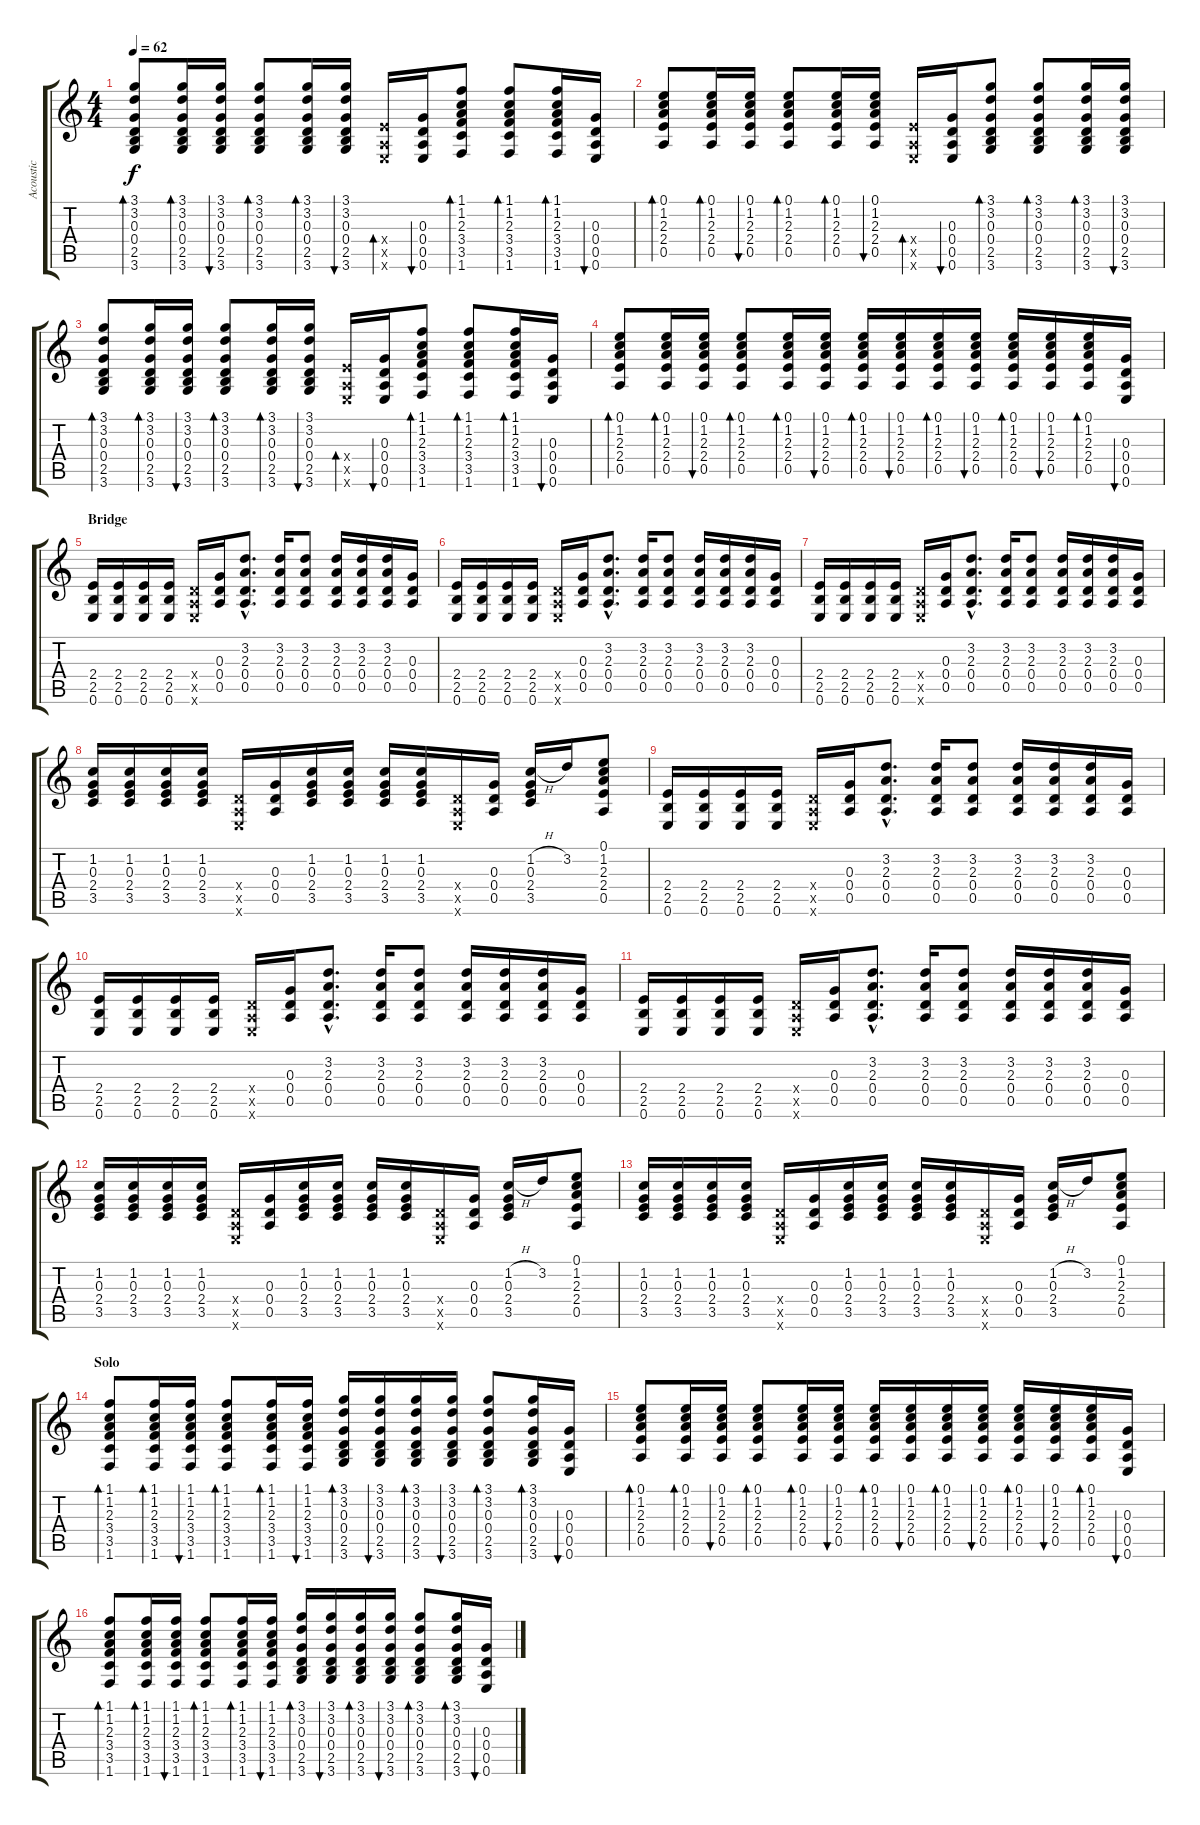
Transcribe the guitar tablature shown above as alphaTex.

\track ("Acoustic" "Acoustic") {instrument acousticguitarsteel}
\staff {score tabs}
\tuning (E4 B3 G3 D3 A2 E2) {hide}
\ts (4 4)
\tempo 62
\clef g2
\ks c
(3.1 3.2 0.3 0.4 2.5 3.6).8{bd 30 dy f} (3.1 3.2 0.3 0.4 2.5 3.6).16{bd 30} (3.1 3.2 0.3 0.4 2.5 3.6).16{bu 30} (3.1 3.2 0.3 0.4 2.5 3.6).8{bd 30} (3.1 3.2 0.3 0.4 2.5 3.6).16{bd 30} (3.1 3.2 0.3 0.4 2.5 3.6).16{bu 30} (2.4{x} 0.5{x} 0.6{x}).16{bd 30} (0.3 0.4 0.5 0.6).16{bu 30} (1.1 1.2 2.3 3.4 3.5 1.6).8{bd 30} (1.1 1.2 2.3 3.4 3.5 1.6).8{bd 30} (1.1 1.2 2.3 3.4 3.5 1.6).16{bd 30} (0.3 0.4 0.5 0.6).16{bu 30} |
(0.1 1.2 2.3 2.4 0.5).8{bd 30} (0.1 1.2 2.3 2.4 0.5).16{bd 30} (0.1 1.2 2.3 2.4 0.5).16{bu 30} (0.1 1.2 2.3 2.4 0.5).8{bd 30} (0.1 1.2 2.3 2.4 0.5).16{bd 30} (0.1 1.2 2.3 2.4 0.5).16{bu 30} (2.4{x} 0.5{x} 0.6{x}).16{bd 30} (0.3 0.4 0.5 0.6).16{bu 30} (3.1 3.2 0.3 0.4 2.5 3.6).8{bd 30} (3.1 3.2 0.3 0.4 2.5 3.6).8{bd 30} (3.1 3.2 0.3 0.4 2.5 3.6).16{bd 30} (3.1 3.2 0.3 0.4 2.5 3.6).16{bu 30} |
(3.1 3.2 0.3 0.4 2.5 3.6).8{bd 30} (3.1 3.2 0.3 0.4 2.5 3.6).16{bd 30} (3.1 3.2 0.3 0.4 2.5 3.6).16{bu 30} (3.1 3.2 0.3 0.4 2.5 3.6).8{bd 30} (3.1 3.2 0.3 0.4 2.5 3.6).16{bd 30} (3.1 3.2 0.3 0.4 2.5 3.6).16{bu 30} (2.4{x} 0.5{x} 0.6{x}).16{bd 30} (0.3 0.4 0.5 0.6).16{bu 30} (1.1 1.2 2.3 3.4 3.5 1.6).8{bd 30} (1.1 1.2 2.3 3.4 3.5 1.6).8{bd 30} (1.1 1.2 2.3 3.4 3.5 1.6).16{bd 30} (0.3 0.4 0.5 0.6).16{bu 30} |
(0.1 1.2 2.3 2.4 0.5).8{bd 30} (0.1 1.2 2.3 2.4 0.5).16{bd 30} (0.1 1.2 2.3 2.4 0.5).16{bu 30} (0.1 1.2 2.3 2.4 0.5).8{bd 30} (0.1 1.2 2.3 2.4 0.5).16{bd 30} (0.1 1.2 2.3 2.4 0.5).16{bu 30} (0.1 1.2 2.3 2.4 0.5).16{bd 30} (0.1 1.2 2.3 2.4 0.5).16{bu 30} (0.1 1.2 2.3 2.4 0.5).16{bd 30} (0.1 1.2 2.3 2.4 0.5).16{bu 30} (0.1 1.2 2.3 2.4 0.5).16{bd 30} (0.1 1.2 2.3 2.4 0.5).16{bu 30} (0.1 1.2 2.3 2.4 0.5).16{bd 30} (0.3 0.4 0.5 0.6).16{bu 30} |
\section ("" "Bridge")
(2.4 2.5 0.6).16 (2.4 2.5 0.6).16 (2.4 2.5 0.6).16 (2.4 2.5 0.6).16 (0.4{x} 0.5{x} 0.6{x}).16 (0.3 0.4 0.5).16 (3.2{hac} 2.3{hac} 0.4{hac} 0.5{hac}).8{d} (3.2 2.3 0.4 0.5).16 (3.2 2.3 0.4 0.5).8 (3.2 2.3 0.4 0.5).16 (3.2 2.3 0.4 0.5).16 (3.2 2.3 0.4 0.5).16 (0.3 0.4 0.5).16 |
(2.4 2.5 0.6).16 (2.4 2.5 0.6).16 (2.4 2.5 0.6).16 (2.4 2.5 0.6).16 (0.4{x} 0.5{x} 0.6{x}).16 (0.3 0.4 0.5).16 (3.2{hac} 2.3{hac} 0.4{hac} 0.5{hac}).8{d} (3.2 2.3 0.4 0.5).16 (3.2 2.3 0.4 0.5).8 (3.2 2.3 0.4 0.5).16 (3.2 2.3 0.4 0.5).16 (3.2 2.3 0.4 0.5).16 (0.3 0.4 0.5).16 |
(2.4 2.5 0.6).16 (2.4 2.5 0.6).16 (2.4 2.5 0.6).16 (2.4 2.5 0.6).16 (0.4{x} 0.5{x} 0.6{x}).16 (0.3 0.4 0.5).16 (3.2{hac} 2.3{hac} 0.4{hac} 0.5{hac}).8{d} (3.2 2.3 0.4 0.5).16 (3.2 2.3 0.4 0.5).8 (3.2 2.3 0.4 0.5).16 (3.2 2.3 0.4 0.5).16 (3.2 2.3 0.4 0.5).16 (0.3 0.4 0.5).16 |
(1.2 0.3 2.4 3.5).16 (1.2 0.3 2.4 3.5).16 (1.2 0.3 2.4 3.5).16 (1.2 0.3 2.4 3.5).16 (0.4{x} 0.5{x} 0.6{x}).16 (0.3 0.4 0.5).16 (1.2 0.3 2.4 3.5).16 (1.2 0.3 2.4 3.5).16 (1.2 0.3 2.4 3.5).16 (1.2 0.3 2.4 3.5).16 (0.4{x} 0.5{x} 0.6{x}).16 (0.3 0.4 0.5).16 (1.2{h} 0.3 2.4 3.5).16 3.2.16 (0.1 1.2 2.3 2.4 0.5).8 |
(2.4 2.5 0.6).16 (2.4 2.5 0.6).16 (2.4 2.5 0.6).16 (2.4 2.5 0.6).16 (0.4{x} 0.5{x} 0.6{x}).16 (0.3 0.4 0.5).16 (3.2{hac} 2.3{hac} 0.4{hac} 0.5{hac}).8{d} (3.2 2.3 0.4 0.5).16 (3.2 2.3 0.4 0.5).8 (3.2 2.3 0.4 0.5).16 (3.2 2.3 0.4 0.5).16 (3.2 2.3 0.4 0.5).16 (0.3 0.4 0.5).16 |
(2.4 2.5 0.6).16 (2.4 2.5 0.6).16 (2.4 2.5 0.6).16 (2.4 2.5 0.6).16 (0.4{x} 0.5{x} 0.6{x}).16 (0.3 0.4 0.5).16 (3.2{hac} 2.3{hac} 0.4{hac} 0.5{hac}).8{d} (3.2 2.3 0.4 0.5).16 (3.2 2.3 0.4 0.5).8 (3.2 2.3 0.4 0.5).16 (3.2 2.3 0.4 0.5).16 (3.2 2.3 0.4 0.5).16 (0.3 0.4 0.5).16 |
(2.4 2.5 0.6).16 (2.4 2.5 0.6).16 (2.4 2.5 0.6).16 (2.4 2.5 0.6).16 (0.4{x} 0.5{x} 0.6{x}).16 (0.3 0.4 0.5).16 (3.2{hac} 2.3{hac} 0.4{hac} 0.5{hac}).8{d} (3.2 2.3 0.4 0.5).16 (3.2 2.3 0.4 0.5).8 (3.2 2.3 0.4 0.5).16 (3.2 2.3 0.4 0.5).16 (3.2 2.3 0.4 0.5).16 (0.3 0.4 0.5).16 |
(1.2 0.3 2.4 3.5).16 (1.2 0.3 2.4 3.5).16 (1.2 0.3 2.4 3.5).16 (1.2 0.3 2.4 3.5).16 (0.4{x} 0.5{x} 0.6{x}).16 (0.3 0.4 0.5).16 (1.2 0.3 2.4 3.5).16 (1.2 0.3 2.4 3.5).16 (1.2 0.3 2.4 3.5).16 (1.2 0.3 2.4 3.5).16 (0.4{x} 0.5{x} 0.6{x}).16 (0.3 0.4 0.5).16 (1.2{h} 0.3 2.4 3.5).16 3.2.16 (0.1 1.2 2.3 2.4 0.5).8 |
(1.2 0.3 2.4 3.5).16 (1.2 0.3 2.4 3.5).16 (1.2 0.3 2.4 3.5).16 (1.2 0.3 2.4 3.5).16 (0.4{x} 0.5{x} 0.6{x}).16 (0.3 0.4 0.5).16 (1.2 0.3 2.4 3.5).16 (1.2 0.3 2.4 3.5).16 (1.2 0.3 2.4 3.5).16 (1.2 0.3 2.4 3.5).16 (0.4{x} 0.5{x} 0.6{x}).16 (0.3 0.4 0.5).16 (1.2{h} 0.3 2.4 3.5).16 3.2.16 (0.1 1.2 2.3 2.4 0.5).8 |
\section ("" "Solo")
(1.1 1.2 2.3 3.4 3.5 1.6).8{bd 30} (1.1 1.2 2.3 3.4 3.5 1.6).16{bd 30} (1.1 1.2 2.3 3.4 3.5 1.6).16{bu 30} (1.1 1.2 2.3 3.4 3.5 1.6).8{bd 30} (1.1 1.2 2.3 3.4 3.5 1.6).16{bd 30} (1.1 1.2 2.3 3.4 3.5 1.6).16{bu 30} (3.1 3.2 0.3 0.4 2.5 3.6).16{bd 30} (3.1 3.2 0.3 0.4 2.5 3.6).16{bu 30} (3.1 3.2 0.3 0.4 2.5 3.6).16{bd 30} (3.1 3.2 0.3 0.4 2.5 3.6).16{bu 30} (3.1 3.2 0.3 0.4 2.5 3.6).8{bd 30} (3.1 3.2 0.3 0.4 2.5 3.6).16{bd 30} (0.3 0.4 0.5 0.6).16{bu 30} |
(0.1 1.2 2.3 2.4 0.5).8{bd 30} (0.1 1.2 2.3 2.4 0.5).16{bd 30} (0.1 1.2 2.3 2.4 0.5).16{bu 30} (0.1 1.2 2.3 2.4 0.5).8{bd 30} (0.1 1.2 2.3 2.4 0.5).16{bd 30} (0.1 1.2 2.3 2.4 0.5).16{bu 30} (0.1 1.2 2.3 2.4 0.5).16{bd 30} (0.1 1.2 2.3 2.4 0.5).16{bu 30} (0.1 1.2 2.3 2.4 0.5).16{bd 30} (0.1 1.2 2.3 2.4 0.5).16{bu 30} (0.1 1.2 2.3 2.4 0.5).16{bd 30} (0.1 1.2 2.3 2.4 0.5).16{bu 30} (0.1 1.2 2.3 2.4 0.5).16{bd 30} (0.3 0.4 0.5 0.6).16{bu 30} |
(1.1 1.2 2.3 3.4 3.5 1.6).8{bd 30} (1.1 1.2 2.3 3.4 3.5 1.6).16{bd 30} (1.1 1.2 2.3 3.4 3.5 1.6).16{bu 30} (1.1 1.2 2.3 3.4 3.5 1.6).8{bd 30} (1.1 1.2 2.3 3.4 3.5 1.6).16{bd 30} (1.1 1.2 2.3 3.4 3.5 1.6).16{bu 30} (3.1 3.2 0.3 0.4 2.5 3.6).16{bd 30} (3.1 3.2 0.3 0.4 2.5 3.6).16{bu 30} (3.1 3.2 0.3 0.4 2.5 3.6).16{bd 30} (3.1 3.2 0.3 0.4 2.5 3.6).16{bu 30} (3.1 3.2 0.3 0.4 2.5 3.6).8{bd 30} (3.1 3.2 0.3 0.4 2.5 3.6).16{bd 30} (0.3 0.4 0.5 0.6).16{bu 30}
